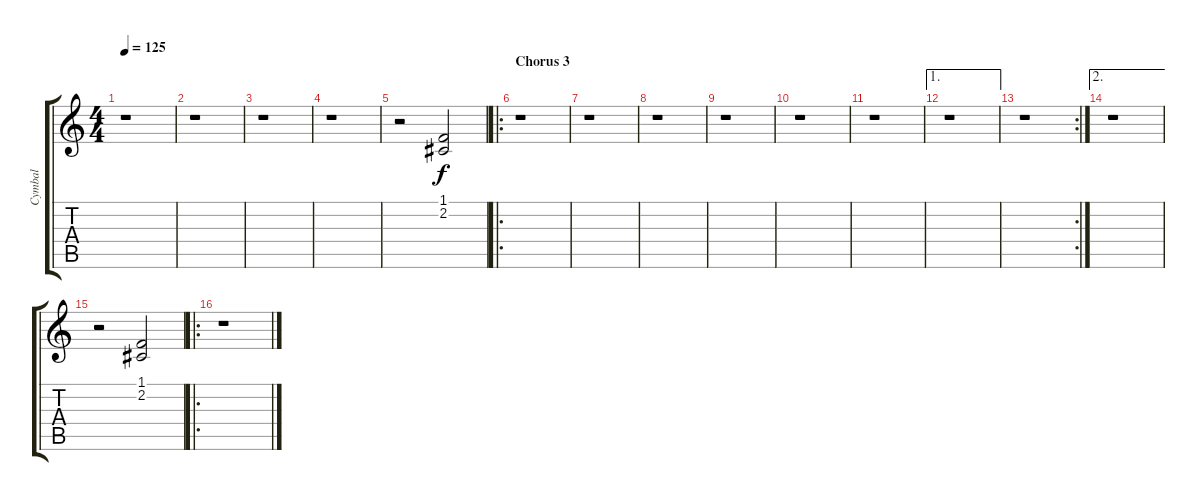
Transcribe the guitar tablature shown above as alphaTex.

\track ("Cymbal" "Cymbal") {instrument reversecymbal}
\staff {score tabs}
\tuning (E4 B3 G3 D3 A2 E2) {hide}
\ts (4 4)
\tempo 125
\clef g2
\ks c
r.1{dy f} |
r.1 |
r.1 |
r.1 |
r.2 (1.1 2.2).2 |
\ro
\section ("" "Chorus 3")
r.1 |
r.1 |
r.1 |
r.1 |
r.1 |
r.1 |
\ae 1
r.1 |
\rc 2
r.1 |
\ae 2
r.1 |
r.2 (1.1 2.2).2 |
\ro
r.1
